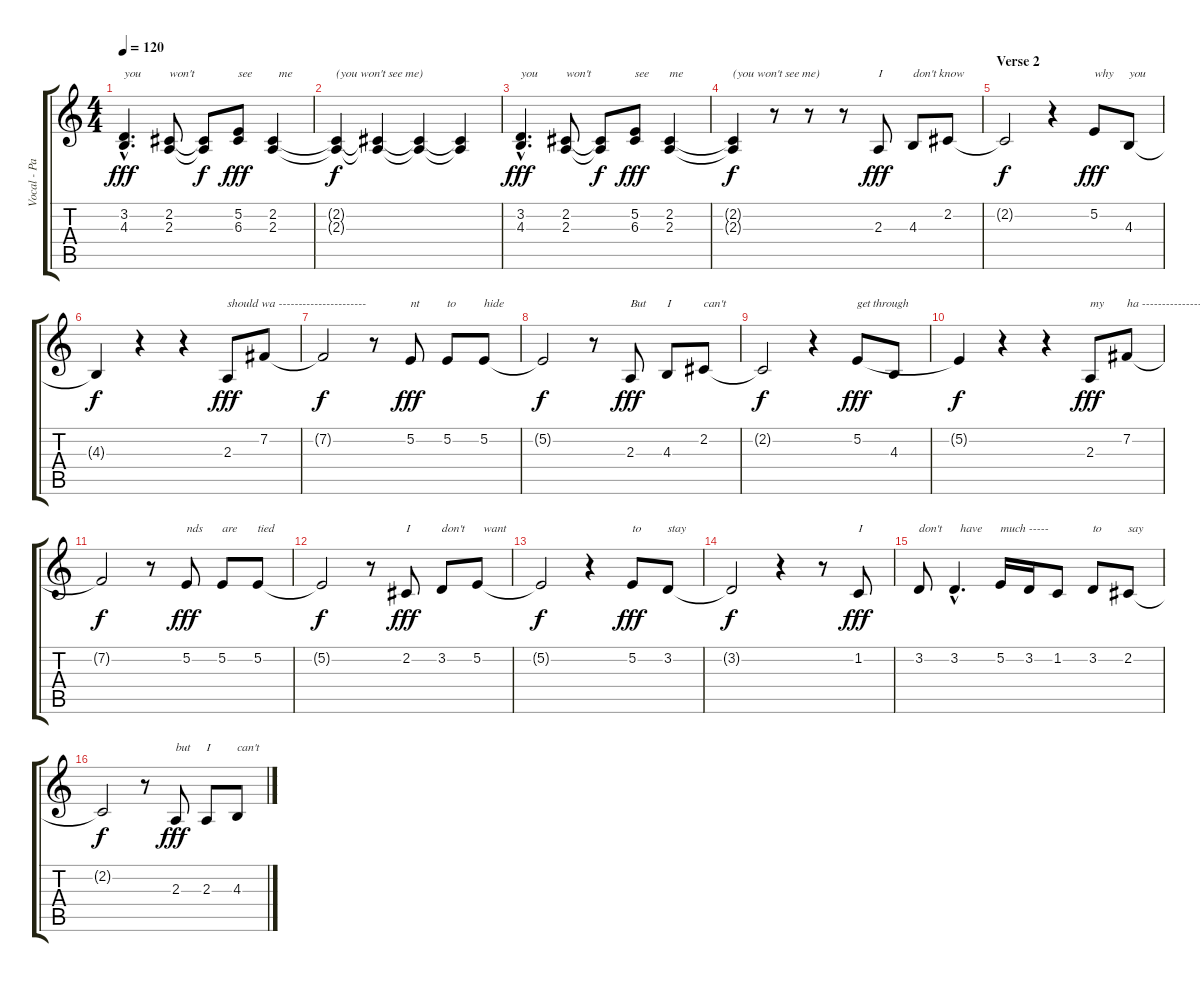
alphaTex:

\track ("Vocal - Paul" "Vocal - Pa") {instrument altosax}
\staff {score tabs}
\tuning (E4 B3 G3 D3 A2 E2) {hide}
\ts (4 4)
\tempo 120
\clef g2
\ks c
(3.2{hac} 4.3{hac}).4{d txt "you" dy fff} (2.2 2.3).8{txt "won't"} (2.2{t} 2.3{t}).8{dy f} (5.2 6.3).8{txt "see" dy fff} (2.2 2.3).4{txt "  me"} |
(2.2{t} 2.3{t}).4{txt "(you won't see me)" dy f} (2.2{t} 2.3{t}).4{txt " "} (2.2{t} 2.3{t}).4{txt " "} (2.2{t} 2.3{t}).4{txt " "} |
(3.2{hac} 4.3{hac}).4{d txt "you" dy fff} (2.2 2.3).8{txt "won't"} (2.2{t} 2.3{t}).8{dy f} (5.2 6.3).8{txt "see" dy fff} (2.2 2.3).4{txt "me"} |
(2.2{t} 2.3{t}).4{txt "(you won't see me)" dy f} r.8 r.8 r.8 2.3.8{txt "I" dy fff} 4.3.8{txt "don't know"} 2.2.8 |
\section ("" "Verse 2")
2.2{t}.2{dy f} r.4 5.2.8{txt "why" dy fff} 4.3.8{txt "you"} |
4.3{t}.4{dy f} r.4 r.4 2.3.8{txt "should wa ----------------------" dy fff} 7.2.8{txt " "} |
7.2{t}.2{dy f} r.8 5.2.8{txt "nt" dy fff} 5.2.8{txt "to"} 5.2.8{txt "hide"} |
5.2{t}.2{dy f} r.8 2.3.8{txt "But" dy fff} 4.3.8{txt "I"} 2.2.8{txt "can't"} |
2.2{t}.2{dy f} r.4 5.2.8{txt "get through" dy fff} 4.3.8 |
5.2{t}.4{dy f} r.4 r.4 2.3.8{txt "my" dy fff} 7.2.8{txt "ha ------------------------"} |
7.2{t}.2{dy f} r.8 5.2.8{txt "nds" dy fff} 5.2.8{txt "are"} 5.2.8{txt "tied"} |
5.2{t}.2{dy f} r.8 2.2.8{txt "I" dy fff} 3.2.8{txt "don't"} 5.2.8{txt "  want"} |
5.2{t}.2{dy f} r.4 5.2.8{txt "to" dy fff} 3.2.8{txt "stay"} |
3.2{t}.2{dy f} r.4 r.8 1.2.8{txt "I" dy fff} |
3.2.8{txt "don't"} 3.2{hac}.4{d txt "  have"} 5.2.16{txt "much -----"} 3.2.16 1.2.8 3.2.8{txt "to"} 2.2.8{txt "say"} |
2.2{t}.2{dy f} r.8 2.3.8{txt "but" dy fff} 2.3.8{txt "I"} 4.3.8{txt "can't"}
